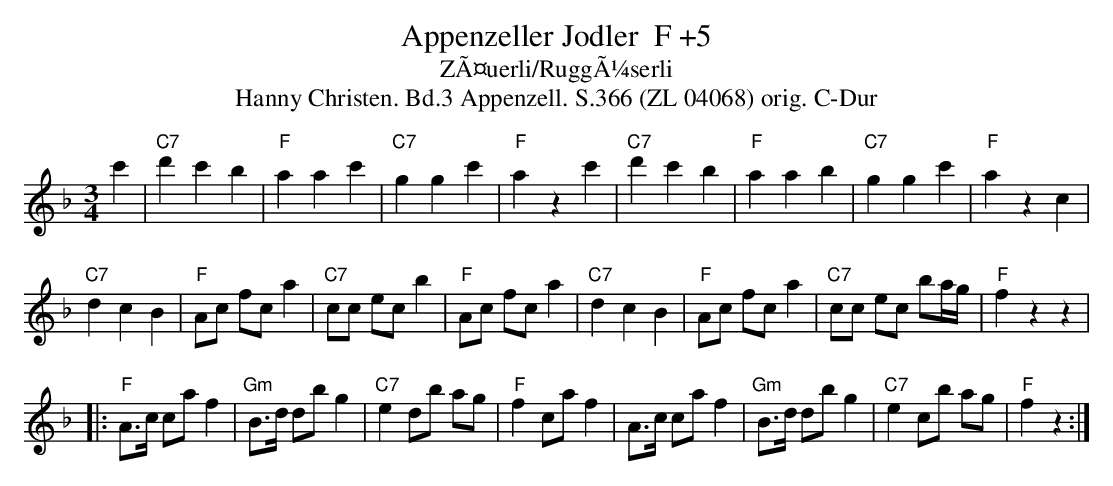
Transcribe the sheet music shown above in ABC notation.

X:1
T:Appenzeller Jodler  F +5
T:ZÃ¤uerli/RuggÃ¼serli
T:Hanny Christen. Bd.3 Appenzell. S.366 (ZL 04068) orig. C-Dur
M:3/4
L:1/4
K:Fmaj
c' | "C7"d' c' b | "F"a a c' | "C7"g g c' | "F"a z c' | "C7"d' c' b | "F"a a b | "C7"g g c' | "F"a z c |
"C7"d c B | [L:1/8] "F"Ac fc a2 | "C7"cc ec b2 | "F"Ac fc a2 |"C7"d2 c2 B2 | "F"Ac fc a2 | "C7"cc ec ba/2g/2 | "F"f2 z2 z2 |
|: "F"A>c ca f2 | "Gm"B>d db g2 | "C7"e2 db ag | "F"f2 ca f2 | \
A>c ca f2 | "Gm"B>d db g2 | "C7"e2 cb ag | "F"f2 z2 :|
